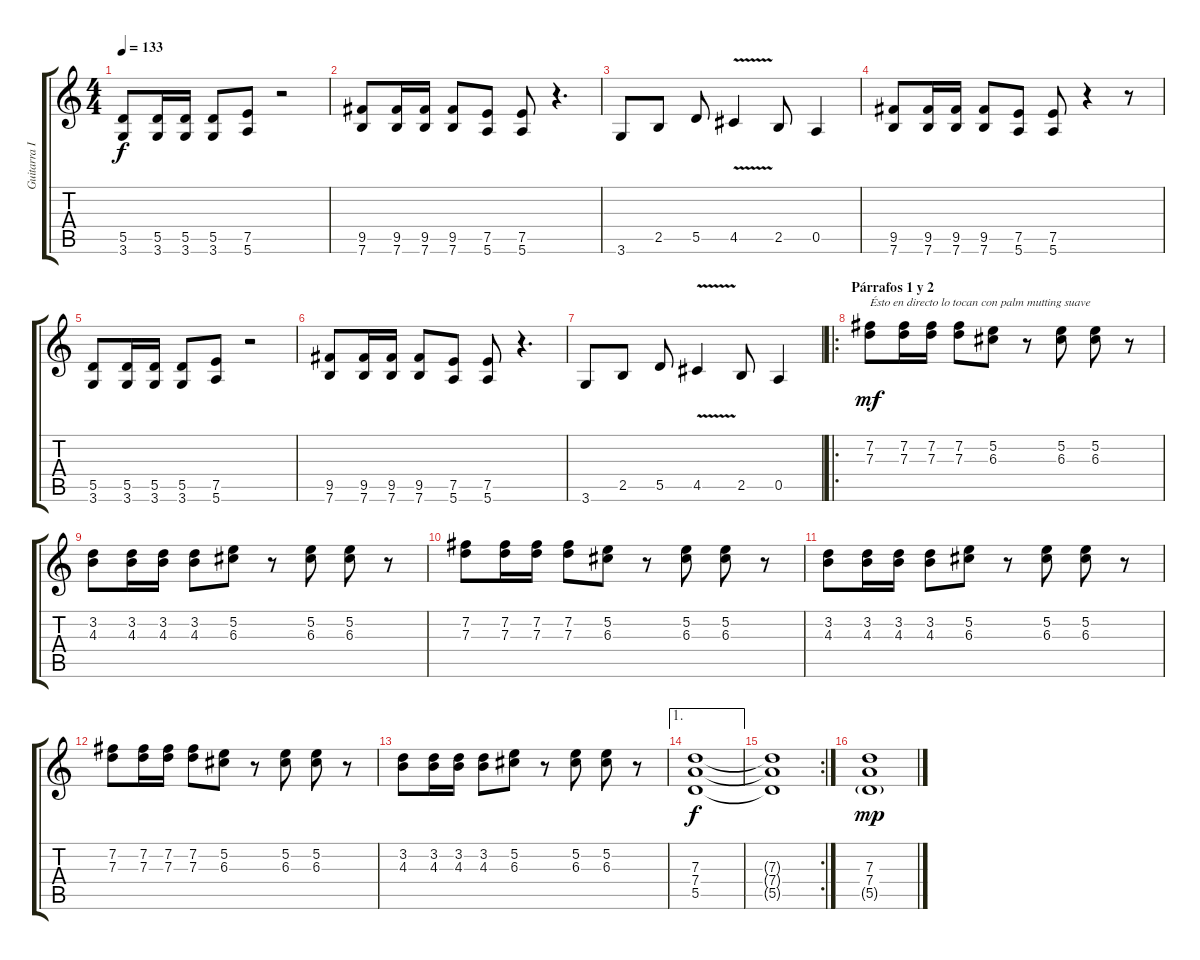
\track ("Guitarra II" "Guitarra I") {instrument distortionguitar}
\staff {score tabs}
\tuning (E4 B3 G3 D3 A2 E2) {hide}
\ts (4 4)
\tempo 133
\clef g2
\ks c
(5.5 3.6).8{dy f} (5.5 3.6).16 (5.5 3.6).16 (5.5 3.6).8 (7.5 5.6).8 r.2 |
(9.5 7.6).8 (9.5 7.6).16 (9.5 7.6).16 (9.5 7.6).8 (7.5 5.6).8 (7.5 5.6).8 r.4{d} |
3.6.8 2.5.8 5.5.8 4.5{v}.4 2.5.8 0.5.4 |
(9.5 7.6).8 (9.5 7.6).16 (9.5 7.6).16 (9.5 7.6).8 (7.5 5.6).8 (7.5 5.6).8 r.4 r.8 |
(5.5 3.6).8 (5.5 3.6).16 (5.5 3.6).16 (5.5 3.6).8 (7.5 5.6).8 r.2 |
(9.5 7.6).8 (9.5 7.6).16 (9.5 7.6).16 (9.5 7.6).8 (7.5 5.6).8 (7.5 5.6).8 r.4{d} |
3.6.8 2.5.8 5.5.8 4.5{v}.4 2.5.8 0.5.4 |
\ro
\section ("" "Párrafos 1 y 2")
(7.2 7.3).8{txt "Ésto en directo lo tocan con palm mutting suave" dy mf} (7.2 7.3).16 (7.2 7.3).16 (7.2 7.3).8 (5.2 6.3).8 r.8 (5.2 6.3).8 (5.2 6.3).8 r.8 |
(3.2 4.3).8 (3.2 4.3).16 (3.2 4.3).16 (3.2 4.3).8 (5.2 6.3).8 r.8 (5.2 6.3).8 (5.2 6.3).8 r.8 |
(7.2 7.3).8 (7.2 7.3).16 (7.2 7.3).16 (7.2 7.3).8 (5.2 6.3).8 r.8 (5.2 6.3).8 (5.2 6.3).8 r.8 |
(3.2 4.3).8 (3.2 4.3).16 (3.2 4.3).16 (3.2 4.3).8 (5.2 6.3).8 r.8 (5.2 6.3).8 (5.2 6.3).8 r.8 |
(7.2 7.3).8 (7.2 7.3).16 (7.2 7.3).16 (7.2 7.3).8 (5.2 6.3).8 r.8 (5.2 6.3).8 (5.2 6.3).8 r.8 |
(3.2 4.3).8 (3.2 4.3).16 (3.2 4.3).16 (3.2 4.3).8 (5.2 6.3).8 r.8 (5.2 6.3).8 (5.2 6.3).8 r.8 |
\ae 1
(7.3 7.4 5.5).1{dy f} |
\rc 2
(7.3{t} 7.4{t} 5.5{t}).1 |
(7.3 7.4 5.5{g}).1{dy mp}
